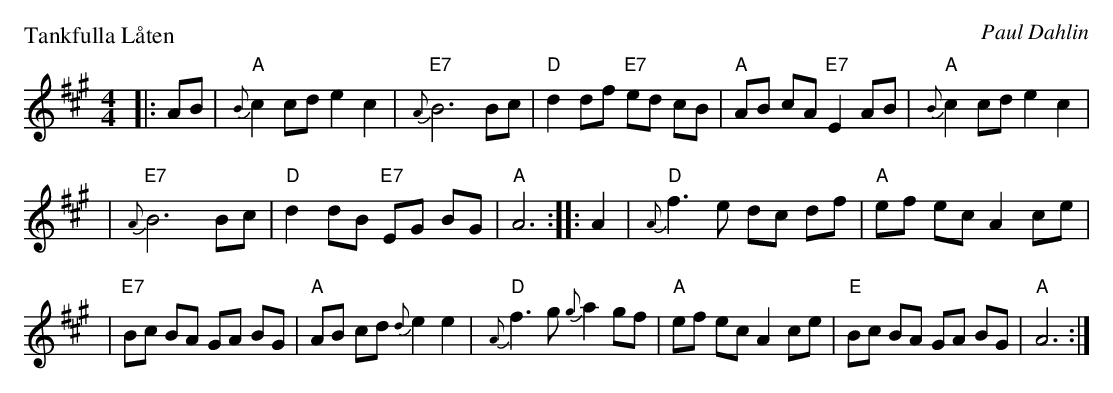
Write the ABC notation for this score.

X:1
P: Tankfulla L\aaten
C: Paul Dahlin
M: 4/4
L: 1/8
K: A
|: AB \
| "A"{B}c2 cd e2 c2 \
| "E7"{A}B6 Bc \
| "D"d2 df "E7"ed cB \
| "A"AB cA "E7"E2 AB \
| "A"{B}c2 cd e2 c2 |
| "E7"{A}B6 Bc \
| "D"d2 dB "E7"EG BG \
| "A"A6 :: A2 \
| "D"{A}f3 e dc df \
| "A"ef ec A2 ce |
| "E7"Bc BA GA BG \
| "A"AB cd {d}e2 e2 \
| "D"{A}f3 g {g}a2 gf \
| "A"ef ec A2 ce \
| "E"Bc BA GA BG \
| "A"A6 :|
